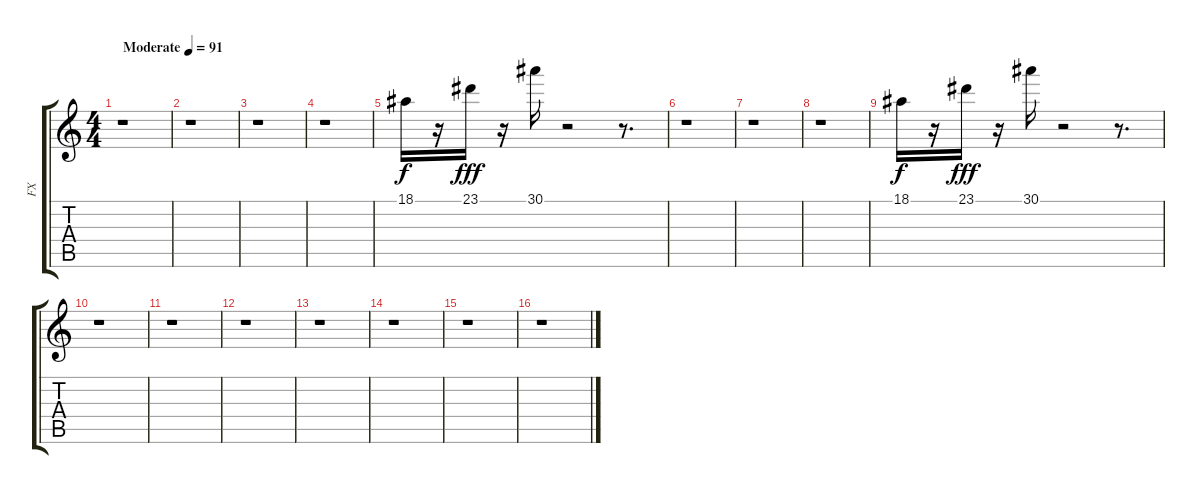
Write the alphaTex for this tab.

\track ("FX" "FX") {instrument fx3crystal}
\staff {score tabs}
\tuning (E4 B3 G3 D3 A2 E2) {hide}
\ts (4 4)
\tempo (91 "Moderate")
\clef g2
\ks c
r.1{dy f instrument fx3crystal} |
r.1 |
r.1 |
r.1 |
18.1.16 r.16 23.1.16{dy fff} r.16 30.1.16 r.2 r.8{d} |
r.1 |
r.1 |
r.1 |
18.1.16{dy f} r.16 23.1.16{dy fff} r.16 30.1.16 r.2 r.8{d} |
r.1 |
r.1 |
r.1 |
r.1 |
r.1 |
r.1 |
r.1
